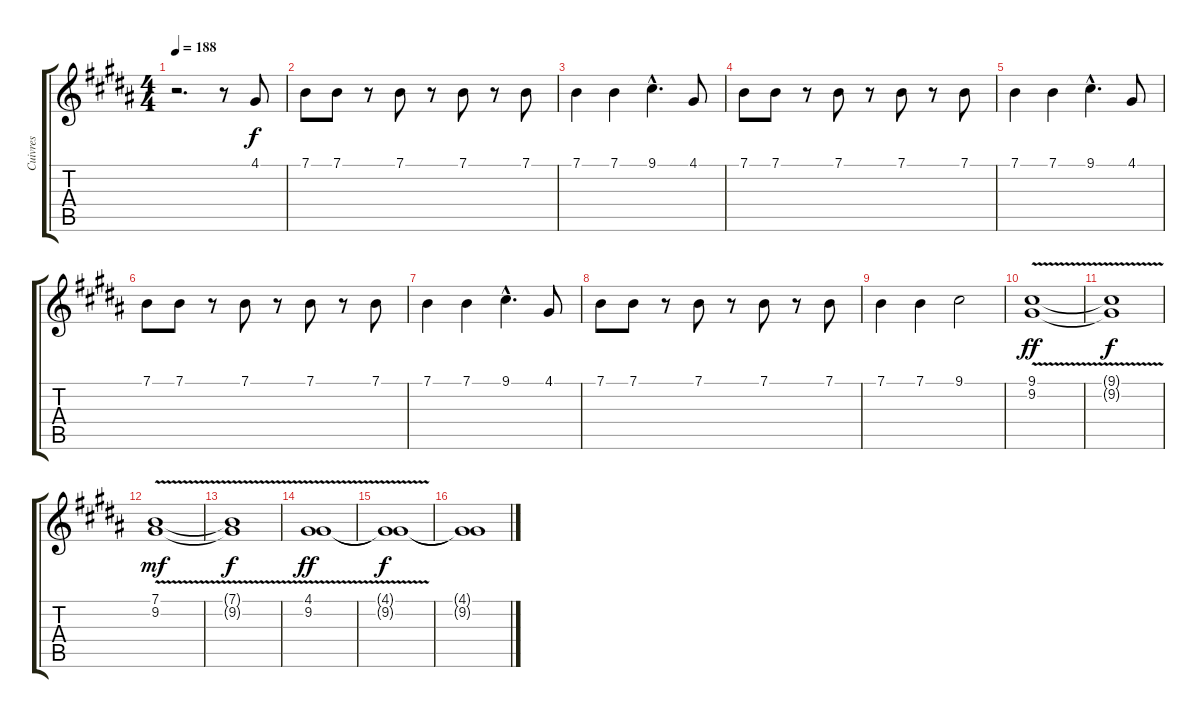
\track ("Cuivres" "Cuivres") {instrument altosax}
\staff {score tabs}
\tuning (E4 B3 G3 D3 A2 E2) {hide}
\ts (4 4)
\tempo 188
\clef g2
\ks b
r.2{d dy f} r.8 4.1.8 |
7.1.8 7.1.8 r.8 7.1.8 r.8 7.1.8 r.8 7.1.8 |
7.1.4 7.1.4 9.1{hac}.4{d} 4.1.8 |
7.1.8 7.1.8 r.8 7.1.8 r.8 7.1.8 r.8 7.1.8 |
7.1.4 7.1.4 9.1{hac}.4{d} 4.1.8 |
7.1.8 7.1.8 r.8 7.1.8 r.8 7.1.8 r.8 7.1.8 |
7.1.4 7.1.4 9.1{hac}.4{d} 4.1.8 |
7.1.8 7.1.8 r.8 7.1.8 r.8 7.1.8 r.8 7.1.8 |
7.1.4 7.1.4 9.1.2 |
(9.1{v} 9.2).1{dy ff} |
(9.1{t} 9.2{t}).1{dy f} |
(7.1{v} 9.2).1{dy mf} |
(7.1{t} 9.2{t}).1{dy f} |
(4.1{v} 9.2).1{dy ff} |
(4.1{t} 9.2{t}).1{dy f volume 6} |
(4.1{t} 9.2{t}).1
